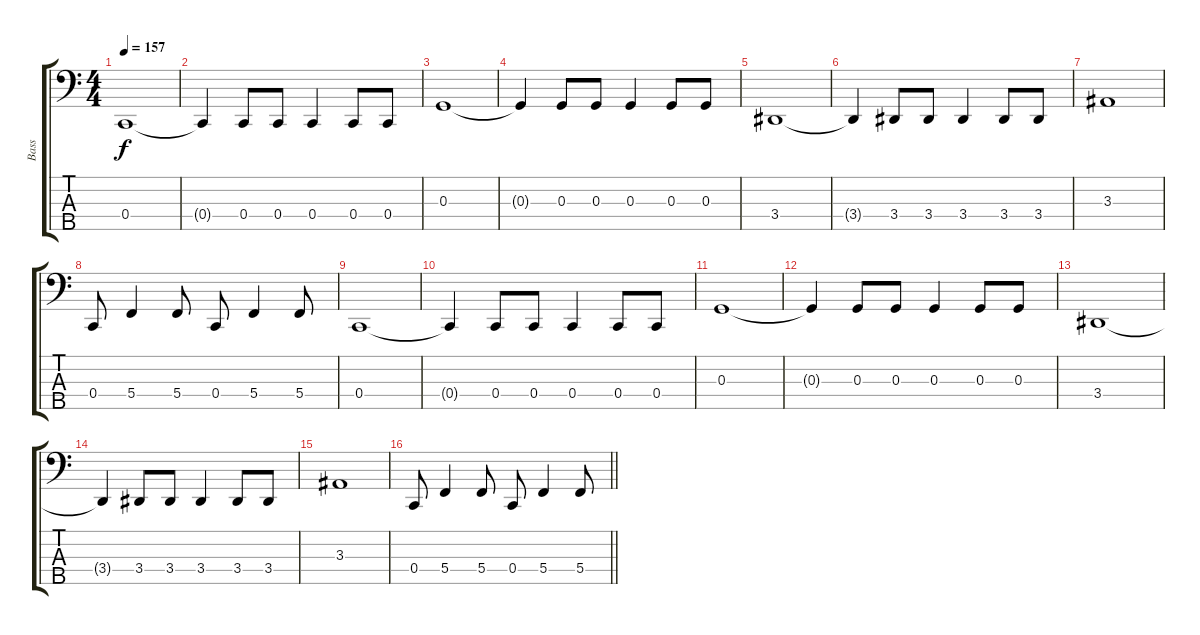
\track ("Bass" "Bass") {instrument electricbassfinger}
\staff {score tabs}
\tuning (F2 C2 G1 C1 A0) {hide}
\ts (4 4)
\tempo 157
\clef f4
\ks c
0.4.1{dy f} |
0.4{t}.4 0.4.8 0.4.8 0.4.4 0.4.8 0.4.8 |
0.3.1 |
0.3{t}.4 0.3.8 0.3.8 0.3.4 0.3.8 0.3.8 |
3.4.1 |
3.4{t}.4 3.4.8 3.4.8 3.4.4 3.4.8 3.4.8 |
3.3.1 |
0.4.8 5.4.4 5.4.8 0.4.8 5.4.4 5.4.8 |
0.4.1 |
0.4{t}.4 0.4.8 0.4.8 0.4.4 0.4.8 0.4.8 |
0.3.1 |
0.3{t}.4 0.3.8 0.3.8 0.3.4 0.3.8 0.3.8 |
3.4.1 |
3.4{t}.4 3.4.8 3.4.8 3.4.4 3.4.8 3.4.8 |
3.3.1 |
\barLineRight lightlight
0.4.8 5.4.4 5.4.8 0.4.8 5.4.4 5.4.8
